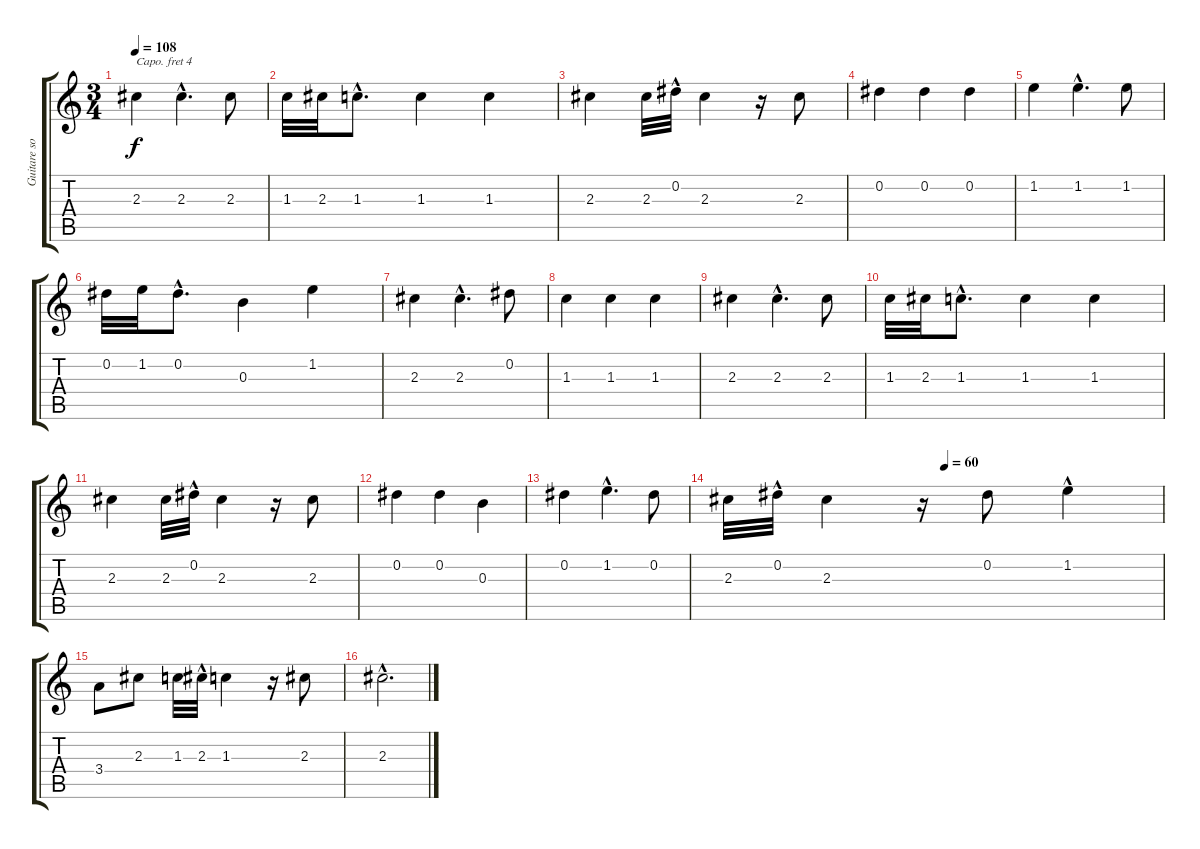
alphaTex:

\track ("Guitare solo" "Guitare so") {instrument acousticguitarsteel}
\staff {score tabs}
\capo 4
\tuning (E4 B3 G3 D3 A2 E2) {hide}
\ts (3 4)
\tempo 108
\clef g2
\ks c
2.3.4{dy f} 2.3{hac}.4{d} 2.3.8 |
1.3.32 2.3.32 1.3{hac}.8{d} 1.3.4 1.3.4 |
2.3.4 2.3.32 0.2{hac}.32 2.3.4 r.16 2.3.8 |
0.2.4 0.2.4 0.2.4 |
1.2.4 1.2{hac}.4{d} 1.2.8 |
0.2.32 1.2.32 0.2{hac}.8{d} 0.3.4 1.2.4 |
2.3.4 2.3{hac}.4{d} 0.2.8 |
1.3.4 1.3.4 1.3.4 |
2.3.4 2.3{hac}.4{d} 2.3.8 |
1.3.32 2.3.32 1.3{hac}.8{d} 1.3.4 1.3.4 |
2.3.4 2.3.32 0.2{hac}.32 2.3.4 r.16 2.3.8 |
0.2.4 0.2.4 0.3.4 |
0.2.4 1.2{hac}.4{d} 0.2.8 |
\tempo (60 0.5)
2.3.32 0.2{hac}.32 2.3.4 r.16 0.2.8 1.2{hac}.4 |
3.4.8 2.3.8 1.3.32 2.3{hac}.32 1.3.4 r.16 2.3.8 |
2.3{hac}.2{d}
